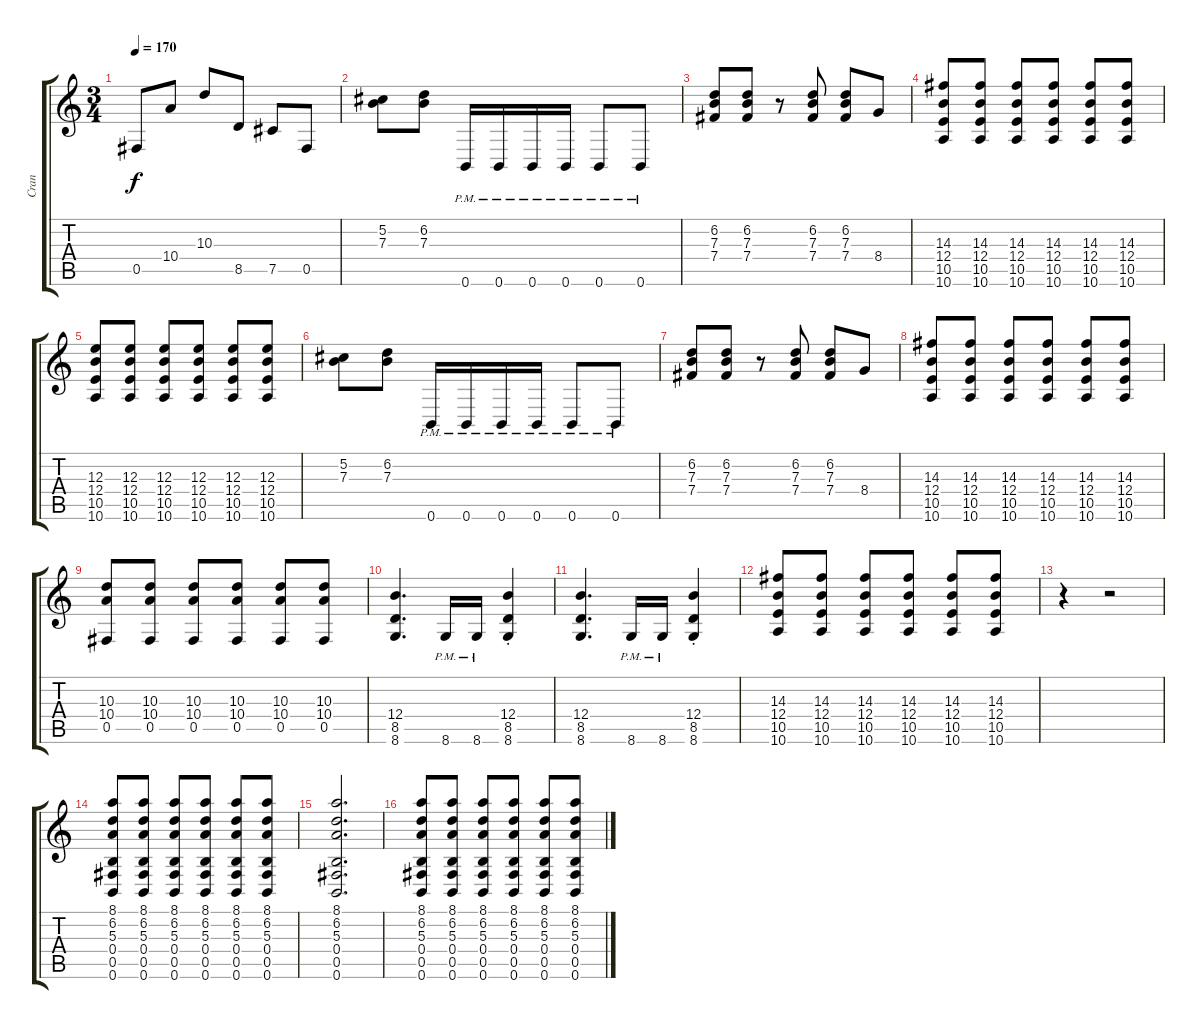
\track ("Cran" "Cran") {instrument distortionguitar}
\staff {score tabs}
\tuning (Db4 Ab3 E3 B2 Gb2 B1) {hide}
\ts (3 4)
\tempo 170
\clef g2
\ks c
0.5.8{dy f} 10.4.8 10.3.8 8.5.8 7.5.8 0.5.8 |
(5.2 7.3).8 (6.2 7.3).8 0.6{pm}.16 0.6{pm}.16 0.6{pm}.16 0.6{pm}.16 0.6{pm}.8 0.6{pm}.8 |
(6.2 7.3 7.4).8 (6.2 7.3 7.4).8 r.8 (6.2 7.3 7.4).8 (6.2 7.3 7.4).8 8.4.8 |
(14.3 12.4 10.5 10.6).8 (14.3 12.4 10.5 10.6).8 (14.3 12.4 10.5 10.6).8 (14.3 12.4 10.5 10.6).8 (14.3 12.4 10.5 10.6).8 (14.3 12.4 10.5 10.6).8 |
(12.3 12.4 10.5 10.6).8 (12.3 12.4 10.5 10.6).8 (12.3 12.4 10.5 10.6).8 (12.3 12.4 10.5 10.6).8 (12.3 12.4 10.5 10.6).8 (12.3 12.4 10.5 10.6).8 |
(5.2 7.3).8 (6.2 7.3).8 0.6{pm}.16 0.6{pm}.16 0.6{pm}.16 0.6{pm}.16 0.6{pm}.8 0.6{pm}.8 |
(6.2 7.3 7.4).8 (6.2 7.3 7.4).8 r.8 (6.2 7.3 7.4).8 (6.2 7.3 7.4).8 8.4.8 |
(14.3 12.4 10.5 10.6).8 (14.3 12.4 10.5 10.6).8 (14.3 12.4 10.5 10.6).8 (14.3 12.4 10.5 10.6).8 (14.3 12.4 10.5 10.6).8 (14.3 12.4 10.5 10.6).8 |
(10.3 10.4 0.5).8 (10.3 10.4 0.5).8 (10.3 10.4 0.5).8 (10.3 10.4 0.5).8 (10.3 10.4 0.5).8 (10.3 10.4 0.5).8 |
(12.4 8.5 8.6).4{d} 8.6{pm}.16 8.6{pm}.16 (12.4{st} 8.5{st} 8.6{st}).4 |
(12.4 8.5 8.6).4{d} 8.6{pm}.16 8.6{pm}.16 (12.4{st} 8.5{st} 8.6{st}).4 |
(14.3 12.4 10.5 10.6).8 (14.3 12.4 10.5 10.6).8 (14.3 12.4 10.5 10.6).8 (14.3 12.4 10.5 10.6).8 (14.3 12.4 10.5 10.6).8 (14.3 12.4 10.5 10.6).8 |
r.4 r.2 |
(8.1 6.2 5.3 0.4 0.5 0.6).8 (8.1 6.2 5.3 0.4 0.5 0.6).8 (8.1 6.2 5.3 0.4 0.5 0.6).8 (8.1 6.2 5.3 0.4 0.5 0.6).8 (8.1 6.2 5.3 0.4 0.5 0.6).8 (8.1 6.2 5.3 0.4 0.5 0.6).8 |
(8.1 6.2 5.3 0.4 0.5 0.6).2{d} |
(8.1 6.2 5.3 0.4 0.5 0.6).8 (8.1 6.2 5.3 0.4 0.5 0.6).8 (8.1 6.2 5.3 0.4 0.5 0.6).8 (8.1 6.2 5.3 0.4 0.5 0.6).8 (8.1 6.2 5.3 0.4 0.5 0.6).8 (8.1 6.2 5.3 0.4 0.5 0.6).8
